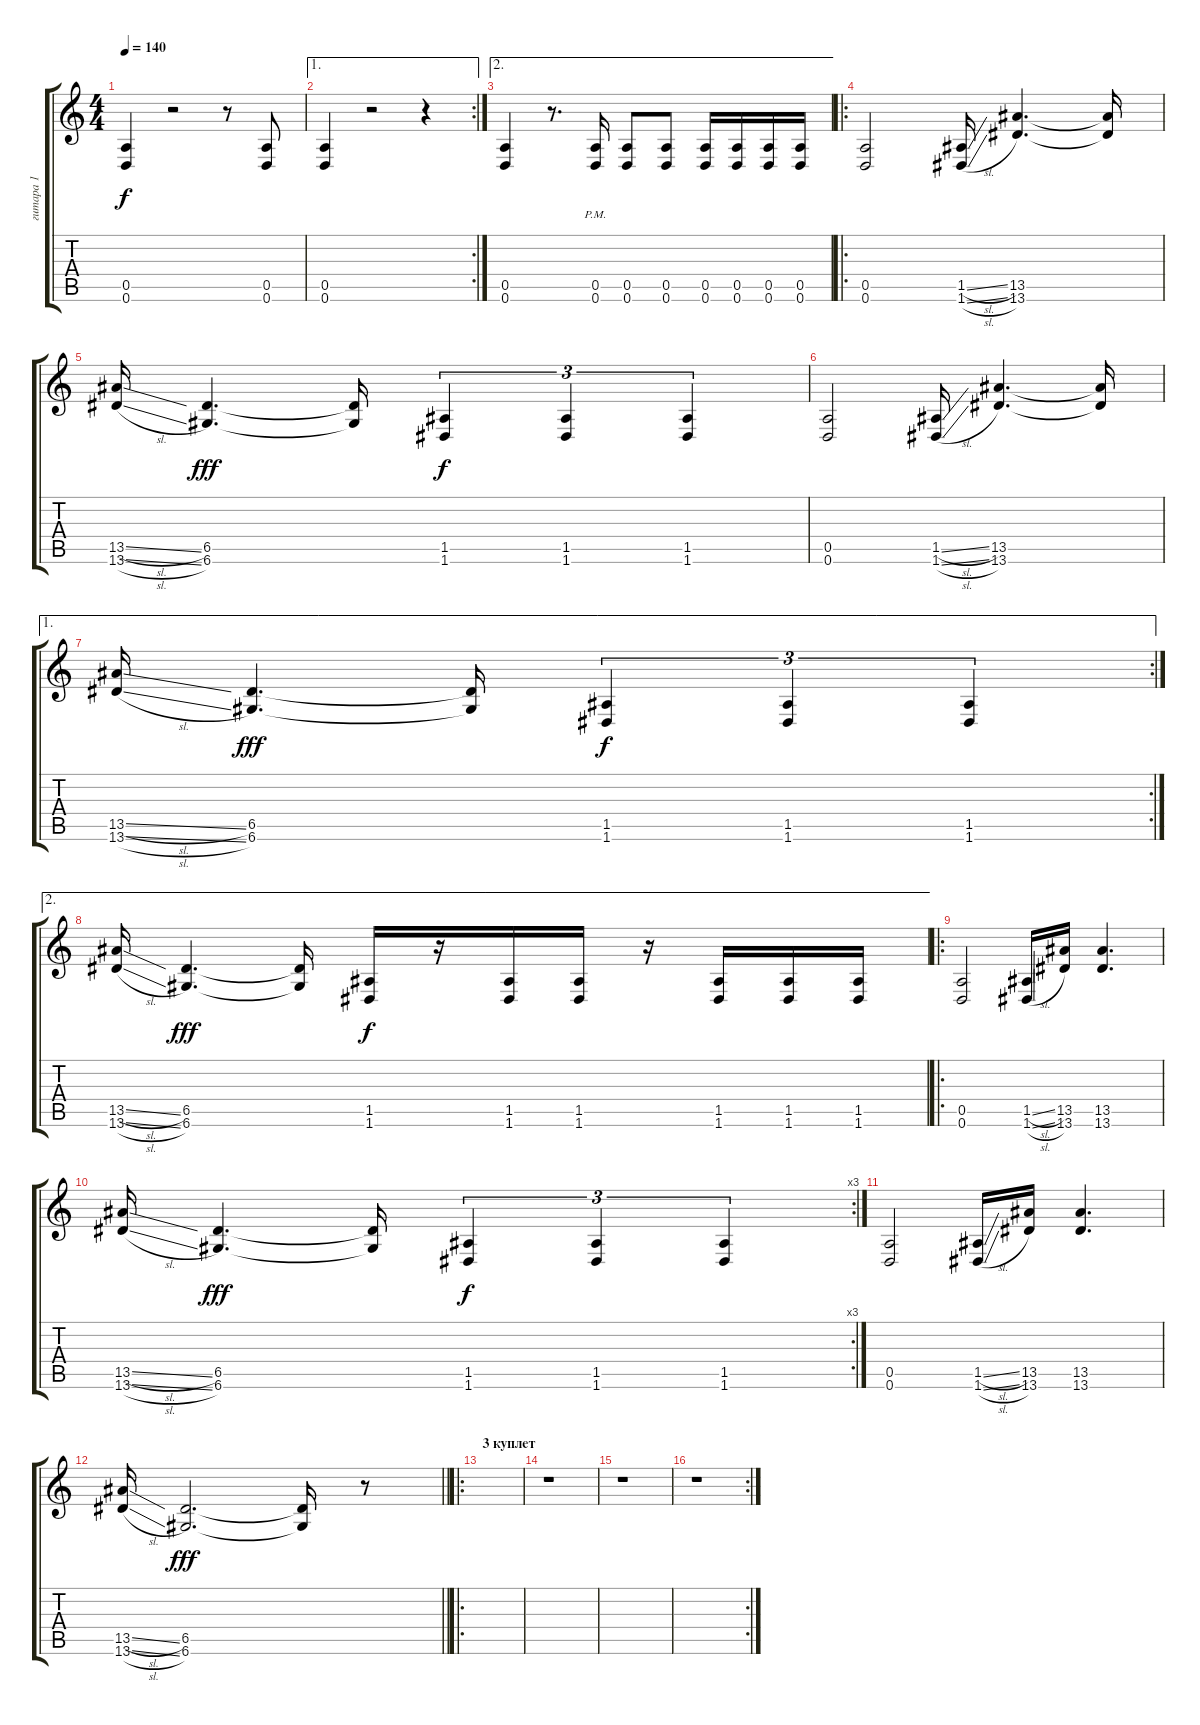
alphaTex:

\track ("гитара 1" "гитара 1") {instrument overdrivenguitar}
\staff {score tabs}
\tuning (E4 B3 G3 D3 A2 D2) {hide}
\ts (4 4)
\tempo 140
\clef g2
\ks c
(0.5 0.6).4{dy f} r.2 r.8 (0.5 0.6).8 |
\ae 1
\rc 2
(0.5 0.6).4 r.2 r.4 |
\ae 2
(0.5 0.6).4 r.8{d} (0.5{pm} 0.6{pm}).16 (0.5 0.6).8 (0.5 0.6).8 (0.5 0.6).16 (0.5 0.6).16 (0.5 0.6).16 (0.5 0.6).16 |
\ro
(0.5 0.6).2 (1.5{sl} 1.6{sl}).16 (13.5 13.6).4{d} (13.5{t} 13.6{t}).16 |
(13.5{sl} 13.6{sl}).16 (6.5 6.6).4{d dy fff} (6.5{t} 6.6{t}).16 (1.5 1.6).4{tu (3 2) dy f} (1.5 1.6).4{tu (3 2)} (1.5 1.6).4{tu (3 2)} |
(0.5 0.6).2 (1.5{sl} 1.6{sl}).16 (13.5 13.6).4{d} (13.5{t} 13.6{t}).16 |
\ae 1
\rc 2
(13.5{sl} 13.6{sl}).16 (6.5 6.6).4{d dy fff} (6.5{t} 6.6{t}).16 (1.5 1.6).4{tu (3 2) dy f} (1.5 1.6).4{tu (3 2)} (1.5 1.6).4{tu (3 2)} |
\ae 2
(13.5{sl} 13.6{sl}).16 (6.5 6.6).4{d dy fff} (6.5{t} 6.6{t}).16 (1.5 1.6).16{dy f} r.16 (1.5 1.6).16 (1.5 1.6).16 r.16 (1.5 1.6).16 (1.5 1.6).16 (1.5 1.6).16 |
\ro
(0.5 0.6).2 (1.5{sl} 1.6{sl}).16 (13.5 13.6).16 (13.5 13.6).4{d} |
\rc 3
(13.5{sl} 13.6{sl}).16 (6.5 6.6).4{d dy fff} (6.5{t} 6.6{t}).16 (1.5 1.6).4{tu (3 2) dy f} (1.5 1.6).4{tu (3 2)} (1.5 1.6).4{tu (3 2)} |
(0.5 0.6).2 (1.5{sl} 1.6{sl}).16 (13.5 13.6).16 (13.5 13.6).4{d} |
\barLineRight lightlight
(13.5{sl} 13.6{sl}).16 (6.5 6.6).2{d dy fff} (6.5{t} 6.6{t}).16 r.8 |
\ro
\section ("" "3 куплет")
|
r.1 |
r.1 |
\rc 2
r.1
